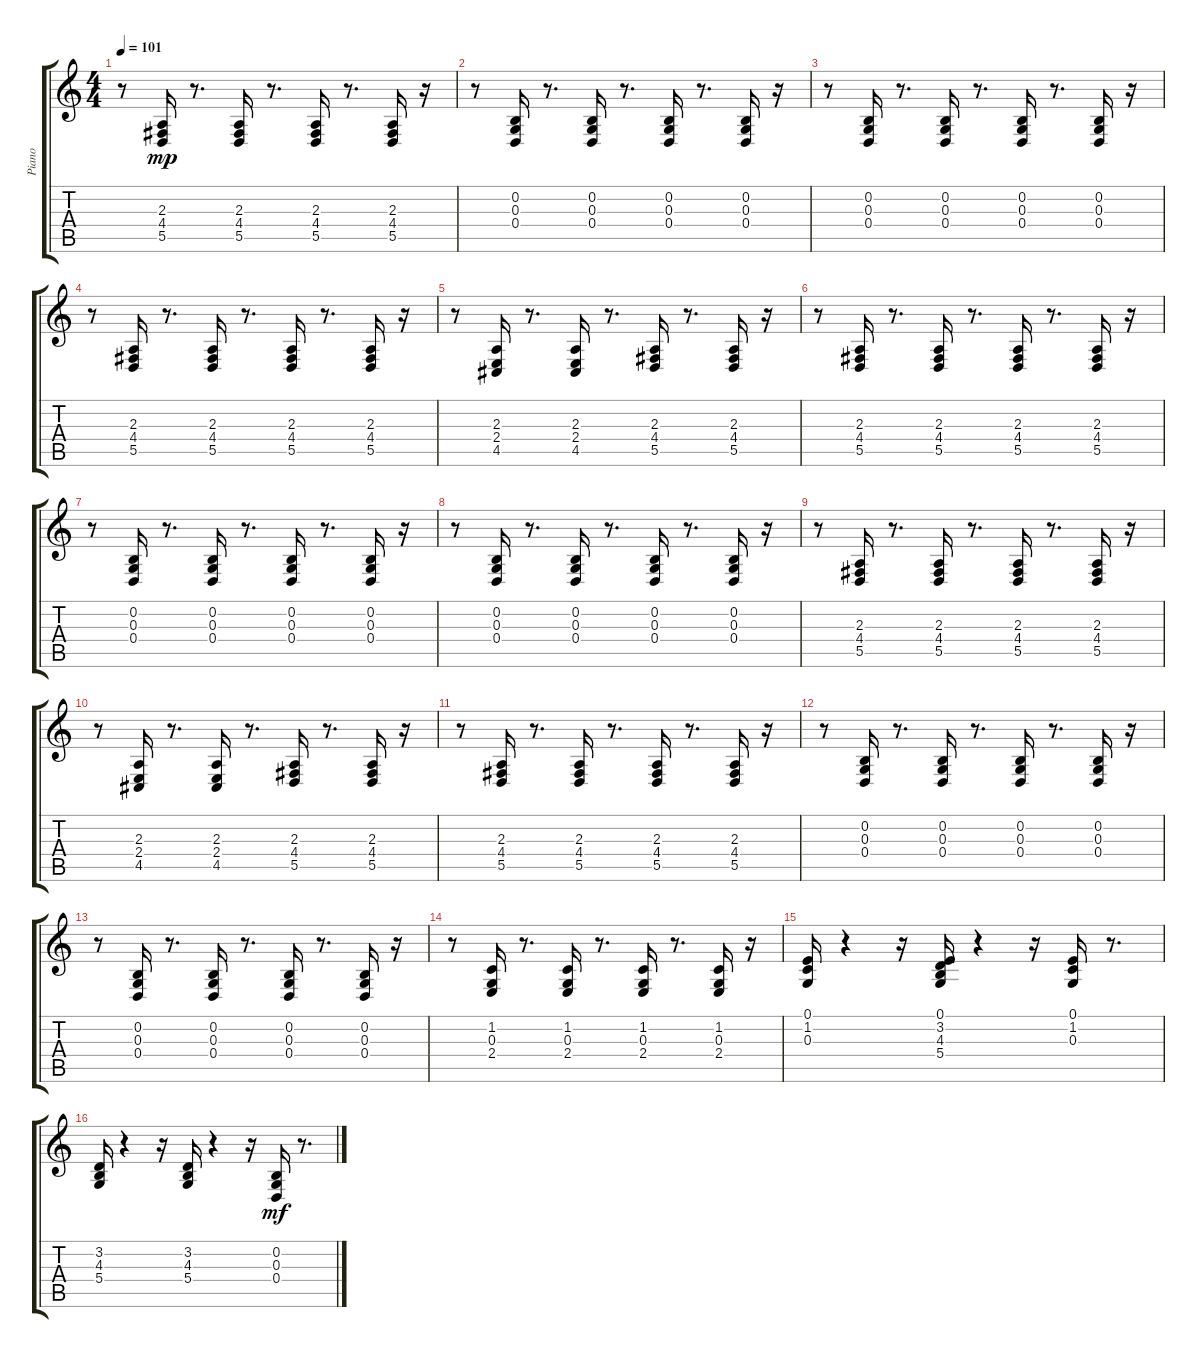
\track ("Piano" "Piano") {instrument electricgrandpiano}
\staff {score tabs}
\tuning (E4 B3 G3 D3 A2 E2) {hide}
\ts (4 4)
\tempo 101
\clef g2
\ks c
r.8{dy mp} (2.3 4.4 5.5).16 r.8{d} (2.3 4.4 5.5).16 r.8{d} (2.3 4.4 5.5).16 r.8{d} (2.3 4.4 5.5).16 r.16 |
r.8 (0.2 0.3 0.4).16 r.8{d} (0.2 0.3 0.4).16 r.8{d} (0.2 0.3 0.4).16 r.8{d} (0.2 0.3 0.4).16 r.16 |
r.8 (0.2 0.3 0.4).16 r.8{d} (0.2 0.3 0.4).16 r.8{d} (0.2 0.3 0.4).16 r.8{d} (0.2 0.3 0.4).16 r.16 |
r.8 (2.3 4.4 5.5).16 r.8{d} (2.3 4.4 5.5).16 r.8{d} (2.3 4.4 5.5).16 r.8{d} (2.3 4.4 5.5).16 r.16 |
r.8 (2.3 2.4 4.5).16 r.8{d} (2.3 2.4 4.5).16 r.8{d} (2.3 4.4 5.5).16 r.8{d} (2.3 4.4 5.5).16 r.16 |
r.8 (2.3 4.4 5.5).16 r.8{d} (2.3 4.4 5.5).16 r.8{d} (2.3 4.4 5.5).16 r.8{d} (2.3 4.4 5.5).16 r.16 |
r.8 (0.2 0.3 0.4).16 r.8{d} (0.2 0.3 0.4).16 r.8{d} (0.2 0.3 0.4).16 r.8{d} (0.2 0.3 0.4).16 r.16 |
r.8 (0.2 0.3 0.4).16 r.8{d} (0.2 0.3 0.4).16 r.8{d} (0.2 0.3 0.4).16 r.8{d} (0.2 0.3 0.4).16 r.16 |
r.8 (2.3 4.4 5.5).16 r.8{d} (2.3 4.4 5.5).16 r.8{d} (2.3 4.4 5.5).16 r.8{d} (2.3 4.4 5.5).16 r.16 |
r.8 (2.3 2.4 4.5).16 r.8{d} (2.3 2.4 4.5).16 r.8{d} (2.3 4.4 5.5).16 r.8{d} (2.3 4.4 5.5).16 r.16 |
r.8 (2.3 4.4 5.5).16 r.8{d} (2.3 4.4 5.5).16 r.8{d} (2.3 4.4 5.5).16 r.8{d} (2.3 4.4 5.5).16 r.16 |
r.8 (0.2 0.3 0.4).16 r.8{d} (0.2 0.3 0.4).16 r.8{d} (0.2 0.3 0.4).16 r.8{d} (0.2 0.3 0.4).16 r.16 |
r.8 (0.2 0.3 0.4).16 r.8{d} (0.2 0.3 0.4).16 r.8{d} (0.2 0.3 0.4).16 r.8{d} (0.2 0.3 0.4).16 r.16 |
r.8 (1.2 0.3 2.4).16 r.8{d} (1.2 0.3 2.4).16 r.8{d} (1.2 0.3 2.4).16 r.8{d} (1.2 0.3 2.4).16 r.16 |
(0.1 1.2 0.3).16 r.4 r.16 (0.1 3.2 4.3 5.4).16 r.4 r.16 (0.1 1.2 0.3).16 r.8{d} |
(3.2 4.3 5.4).16 r.4 r.16 (3.2 4.3 5.4).16 r.4 r.16 (0.2 0.3 0.4).16{dy mf} r.8{d}
